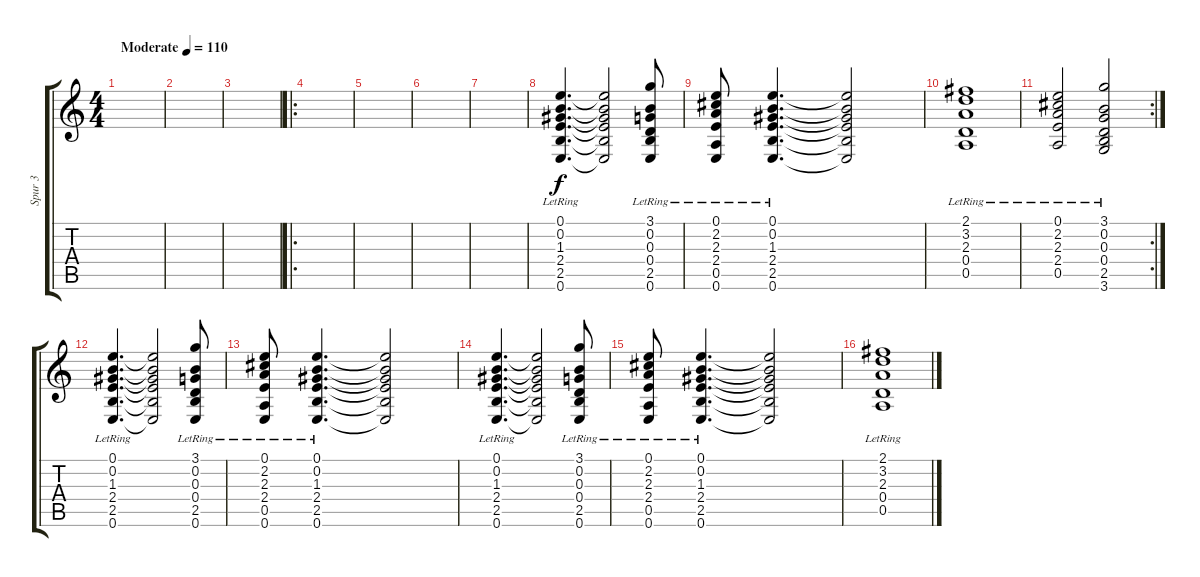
\track ("Spur 3" "Spur 3") {instrument electricguitarclean}
\staff {score tabs}
\tuning (E4 B3 G3 D3 A2 E2) {hide}
\ts (4 4)
\tempo (110 "Moderate")
\clef g2
\ks c
|
|
|
\ro
|
|
|
|
(0.1{lr} 0.2{lr} 1.3{lr} 2.4{lr} 2.5{lr} 0.6{lr}).4{d instrument drawbarorgan} (0.1{t} 0.2{t} 1.3{t} 2.4{t} 2.5{t} 0.6{t}).2 (3.1{lr} 0.2{lr} 0.3{lr} 0.4{lr} 2.5{lr} 0.6{lr}).8 |
(0.1{lr} 2.2{lr} 2.3{lr} 2.4{lr} 0.5{lr} 0.6{lr}).8 (0.1{lr} 0.2{lr} 1.3{lr} 2.4{lr} 2.5{lr} 0.6{lr}).4{d instrument drawbarorgan} (0.1{t} 0.2{t} 1.3{t} 2.4{t} 2.5{t} 0.6{t}).2 |
(2.1{lr} 3.2{lr} 2.3{lr} 0.4{lr} 0.5{lr}).1 |
\rc 2
(0.1{lr} 2.2{lr} 2.3{lr} 2.4{lr} 0.5{lr}).2 (3.1{lr} 0.2{lr} 0.3{lr} 0.4{lr} 2.5{lr} 3.6{lr}).2 |
(0.1{lr} 0.2{lr} 1.3{lr} 2.4{lr} 2.5{lr} 0.6{lr}).4{d instrument drawbarorgan} (0.1{t} 0.2{t} 1.3{t} 2.4{t} 2.5{t} 0.6{t}).2 (3.1{lr} 0.2{lr} 0.3{lr} 0.4{lr} 2.5{lr} 0.6{lr}).8 |
(0.1{lr} 2.2{lr} 2.3{lr} 2.4{lr} 0.5{lr} 0.6{lr}).8 (0.1{lr} 0.2{lr} 1.3{lr} 2.4{lr} 2.5{lr} 0.6{lr}).4{d instrument drawbarorgan} (0.1{t} 0.2{t} 1.3{t} 2.4{t} 2.5{t} 0.6{t}).2 |
(0.1{lr} 0.2{lr} 1.3{lr} 2.4{lr} 2.5{lr} 0.6{lr}).4{d instrument drawbarorgan} (0.1{t} 0.2{t} 1.3{t} 2.4{t} 2.5{t} 0.6{t}).2 (3.1{lr} 0.2{lr} 0.3{lr} 0.4{lr} 2.5{lr} 0.6{lr}).8 |
(0.1{lr} 2.2{lr} 2.3{lr} 2.4{lr} 0.5{lr} 0.6{lr}).8 (0.1{lr} 0.2{lr} 1.3{lr} 2.4{lr} 2.5{lr} 0.6{lr}).4{d instrument drawbarorgan} (0.1{t} 0.2{t} 1.3{t} 2.4{t} 2.5{t} 0.6{t}).2 |
(2.1{lr} 3.2{lr} 2.3{lr} 0.4{lr} 0.5{lr}).1
